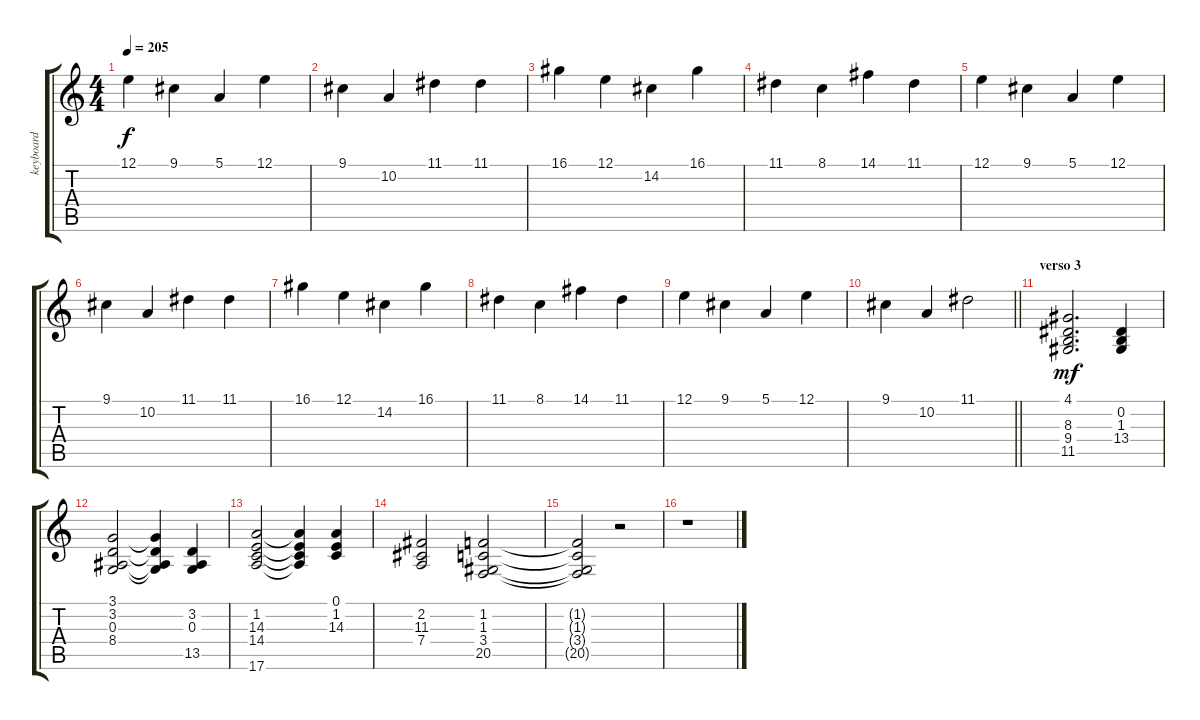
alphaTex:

\track ("keyboard" "keyboard") {instrument pad7halo}
\staff {score tabs}
\tuning (E4 B3 G3 D3 A2 E2) {hide}
\ts (4 4)
\tempo 205
\clef g2
\ks c
12.1.4{dy f} 9.1.4 5.1.4 12.1.4 |
9.1.4 10.2.4 11.1.4 11.1.4 |
16.1.4 12.1.4 14.2.4 16.1.4 |
11.1.4 8.1.4 14.1.4 11.1.4 |
12.1.4 9.1.4 5.1.4 12.1.4 |
9.1.4 10.2.4 11.1.4 11.1.4 |
16.1.4 12.1.4 14.2.4 16.1.4 |
11.1.4 8.1.4 14.1.4 11.1.4 |
12.1.4 9.1.4 5.1.4 12.1.4 |
\barLineRight lightlight
9.1.4 10.2.4 11.1.2 |
\section ("" "verso 3")
(4.1 8.3 9.4 11.5).2{d dy mf} (0.2 1.3 13.4).4 |
(3.1 3.2 0.3 8.4).2 (3.1{t} 3.2{t} 0.3{t} 8.4{t}).4 (3.2 0.3 13.5).4 |
(1.2 14.3 14.4 17.6).2 (1.2{t} 14.3{t} 14.4{t} 17.6{t}).4 (0.1 1.2 14.3).4 |
(2.2 11.3 7.4).2 (1.2 1.3 3.4 20.5).2 |
(1.2{t} 1.3{t} 3.4{t} 20.5{t}).2 r.2 |
r.1
